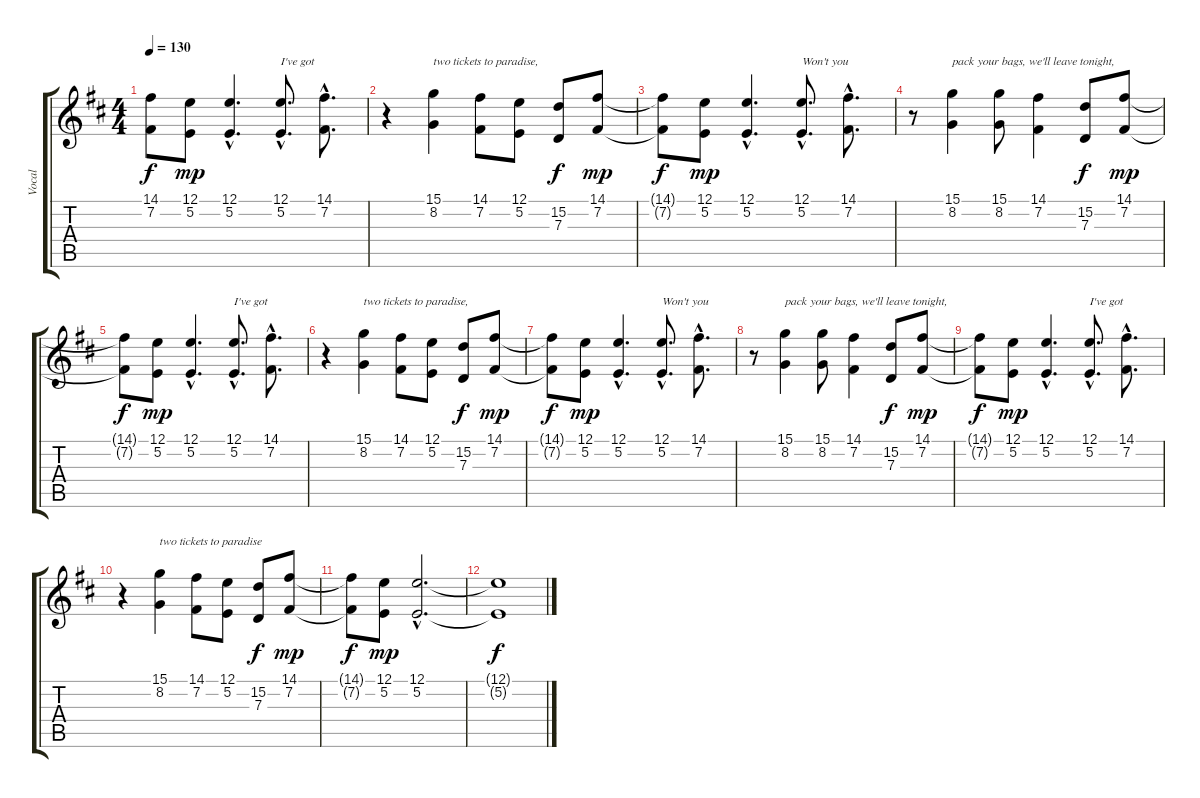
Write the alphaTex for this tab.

\track ("Vocal" "Vocal") {instrument lead2sawtooth}
\staff {score tabs}
\tuning (E4 B3 G3 D3 A2 E2) {hide}
\ts (4 4)
\tempo 130
\clef g2
\ks d
(14.1{t} 7.2{t}).8{dy f} (12.1 5.2).8{dy mp} (12.1{hac} 5.2{hac}).4{d} (12.1{hac} 5.2{hac}).8{d txt "I've got "} (14.1{hac} 7.2{hac}).8{d} |
r.4 (15.1 8.2).4{txt "two tickets to paradise,"} (14.1 7.2).8 (12.1 5.2).8 (15.2 7.3).8{dy f} (14.1 7.2).8{dy mp} |
(14.1{t} 7.2{t}).8{dy f} (12.1 5.2).8{dy mp} (12.1{hac} 5.2{hac}).4{d} (12.1{hac} 5.2{hac}).8{d txt "Won't you "} (14.1{hac} 7.2{hac}).8{d} |
r.8 (15.1 8.2).4{txt "pack your bags, we'll leave tonight,"} (15.1 8.2).8 (14.1 7.2).4 (15.2 7.3).8{dy f} (14.1 7.2).8{dy mp} |
(14.1{t} 7.2{t}).8{dy f} (12.1 5.2).8{dy mp} (12.1{hac} 5.2{hac}).4{d} (12.1{hac} 5.2{hac}).8{d txt "I've got "} (14.1{hac} 7.2{hac}).8{d} |
r.4 (15.1 8.2).4{txt "two tickets to paradise,"} (14.1 7.2).8 (12.1 5.2).8 (15.2 7.3).8{dy f} (14.1 7.2).8{dy mp} |
(14.1{t} 7.2{t}).8{dy f} (12.1 5.2).8{dy mp} (12.1{hac} 5.2{hac}).4{d} (12.1{hac} 5.2{hac}).8{d txt "Won't you "} (14.1{hac} 7.2{hac}).8{d} |
r.8 (15.1 8.2).4{txt "pack your bags, we'll leave tonight,"} (15.1 8.2).8 (14.1 7.2).4 (15.2 7.3).8{dy f} (14.1 7.2).8{dy mp} |
(14.1{t} 7.2{t}).8{dy f} (12.1 5.2).8{dy mp} (12.1{hac} 5.2{hac}).4{d} (12.1{hac} 5.2{hac}).8{d txt "I've got "} (14.1{hac} 7.2{hac}).8{d} |
r.4 (15.1 8.2).4{txt "two tickets to paradise"} (14.1 7.2).8 (12.1 5.2).8 (15.2 7.3).8{dy f} (14.1 7.2).8{dy mp} |
(14.1{t} 7.2{t}).8{dy f} (12.1 5.2).8{dy mp} (12.1{hac} 5.2{hac}).2{d} |
(12.1{t} 5.2{t}).1{dy f}
